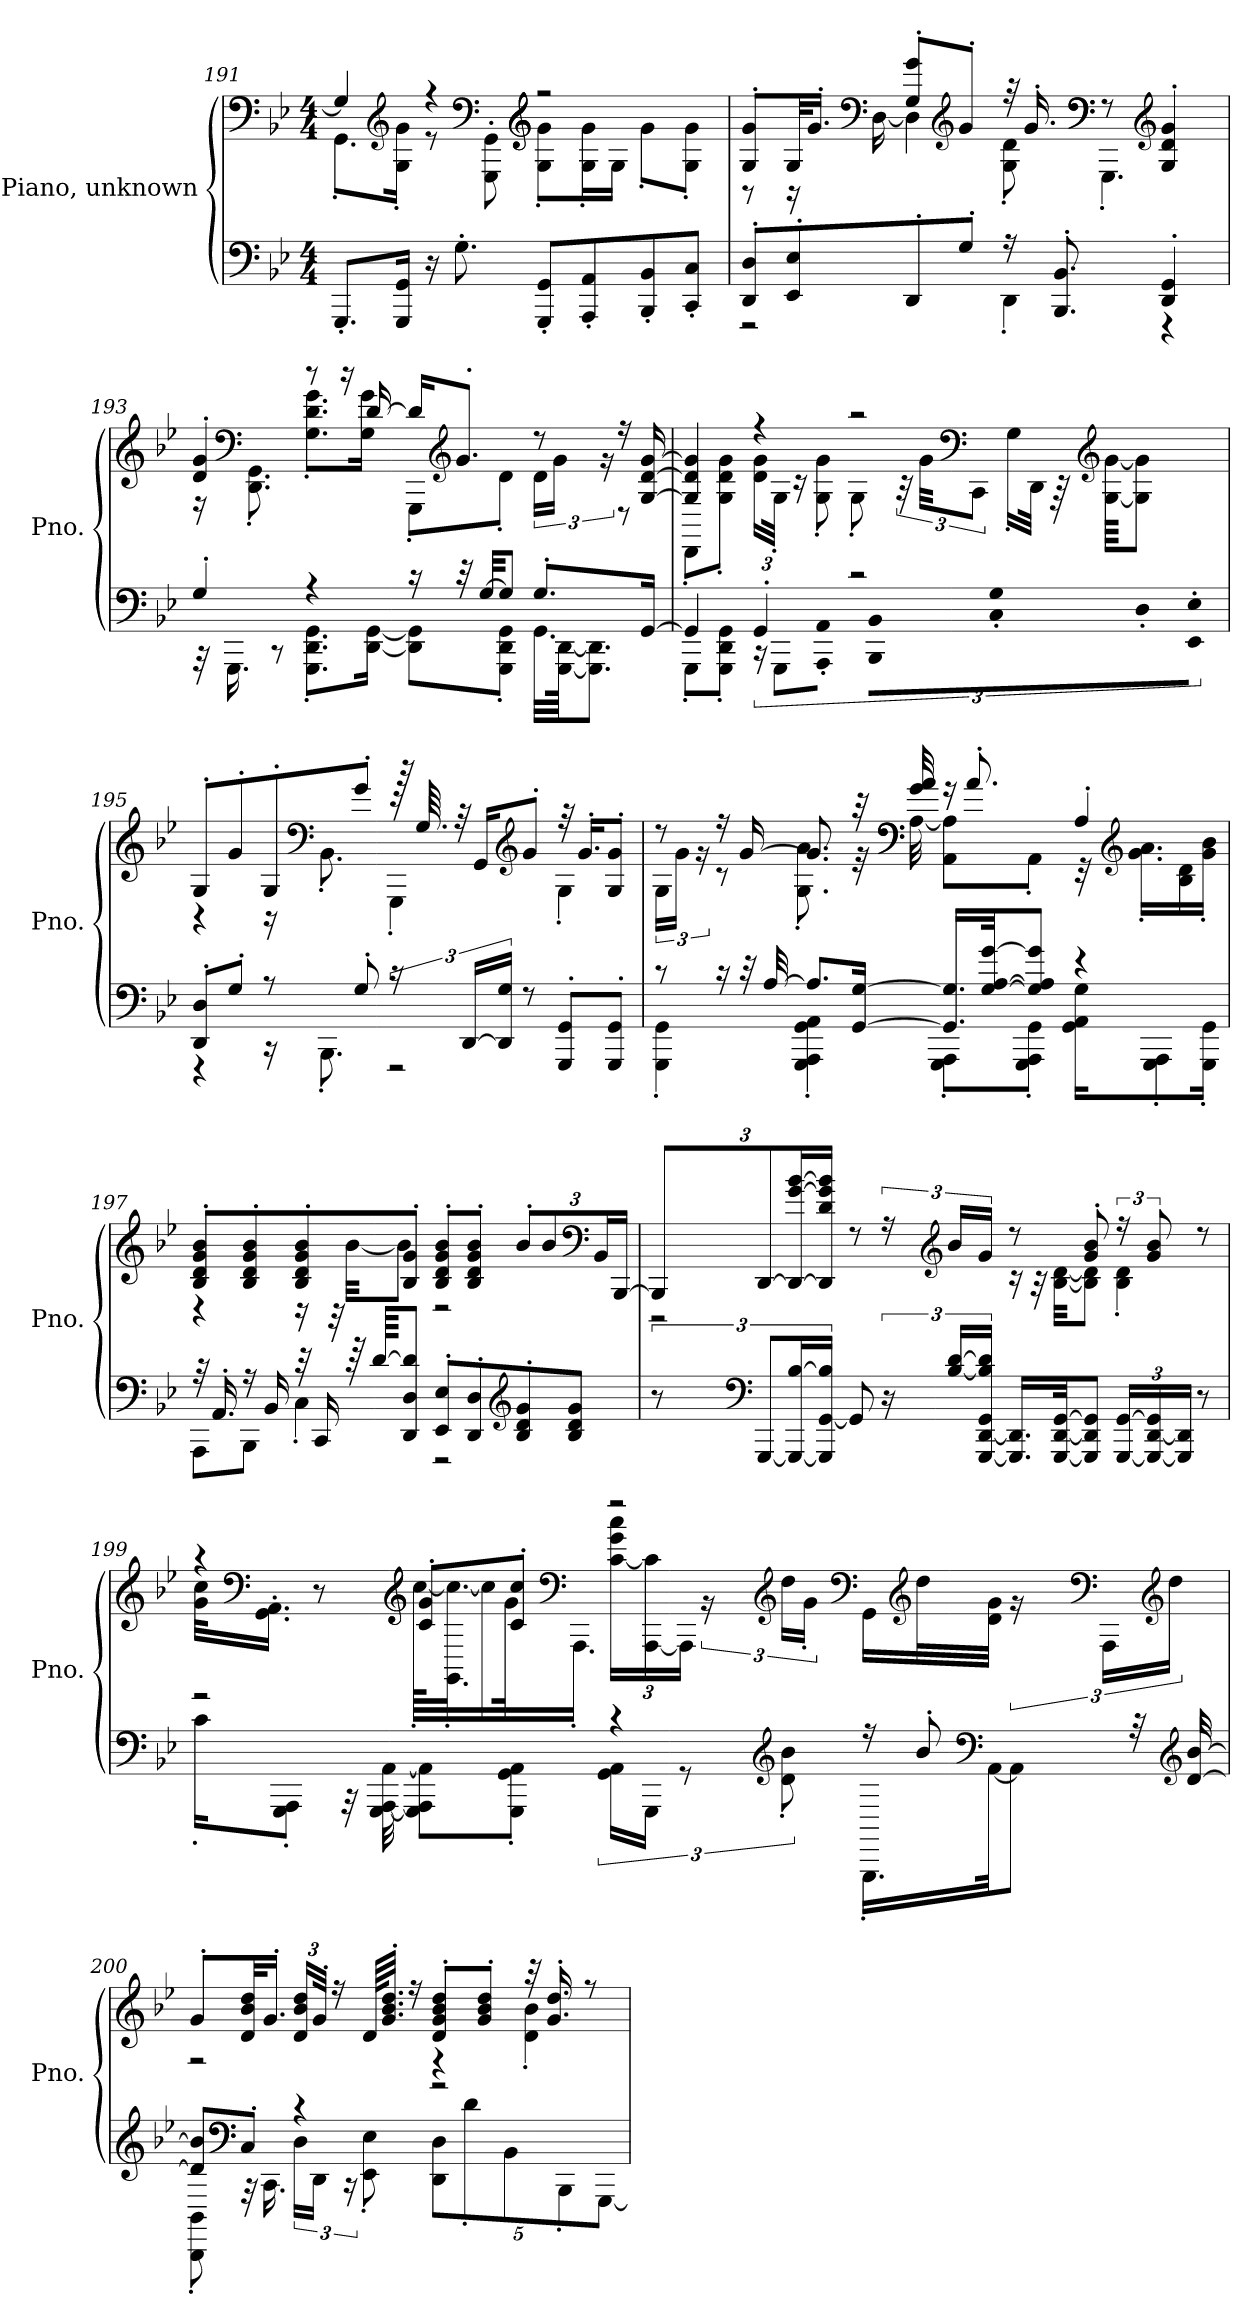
**kern	**kern
*part1	*part1
*staff2	*staff1
*I"Piano, unknown	*
*I'Pno.	*
*clefF4	*clefF4
*k[b-e-]	*k[b-e-]
*M4/4	*M4/4
=191	=191
*	*^
8.GGG'/L	4G/]	8.GG'\L
*	*clefG2	*
16GGG/ 16GG/Jk	.	16G\' 16g\'Jk
16r	4r	8r
8.G'\	.	.
*	*clefF4	*
.	.	8GGG\' 8GG\'
*	*clefG2	*
8GGG/' 8GG/'L	2r	8G\' 8g\'L
8AAA/' 8AA/'	.	16G\' 16g\'L
.	.	16G\JJ
8BBB-/' 8BB-/'	.	8g'\L
8CC/' 8C/'J	.	8G\' 8g\'J
!!LO:PB:g=z	!!
=192	=192	=192
*^	*	*
8DD/' 8D/'L	2r	8G/' 8g/'L	8r
8EE-/' 8E-/'	.	32G/KL	16r
.	.	16.g'/JJ	.
*	*	*clefF4	*
.	.	.	[16D\
8DD'/	.	8G/' 8g/'L	4D\]
*	*	*clefG2	*
8G'/J	.	8g'/J	.
16r	4DD'\	32r	8G\' 8d\'
.	.	16.g'/	.
8.BBB-/' 8.BB-/'	.	.	.
*	*	*clefF4	*
.	.	8r	4.GGG'\
*	*	*clefG2	*
4DD/' 4GG/'	4r	4G/' 4d/' 4g/'	.
=193	=193	=193	=193
4G'/	32r	4d/' 4g/'	16r
.	16.GGG\	.	.
*	*	*clefF4	*
.	.	.	8.DD\' 8.GG\'
.	8r	.	.
4r	8.GGG\' 8.DD\' 8.GG\'L	8r	8.G\' 8.d\' 8.g\'L
.	.	16r	.
.	[16DD\ [16GG\Jk	[16d/	16G\ 16g\Jk
16r	8DD\] 8GG\]L	16d/KL]	8GGG'\L
*	*	*clefG2	*
32r	.	8.g'/J	.
[32G/KKL	.	.	.
8G/J]	8GGG\' 8DD\' 8GG\'J	.	8d'\J
8.G'/L	32.GG\LLL	8r	24d\LL
.	.	.	24g\JJ
.	[64GGG\ [64DD\JJK	.	.
.	8.GGG\] 8.DD\]J	.	.
.	.	.	24r
.	.	16r	8r
[16GG/Jk	.	[16G/ [16d/ [16g/	.
!!LO:LB:g=z	!!
=194	=194	=194	=194
4GG/]	8GGG'\L	4G/] 4d/] 4g/]	8DD'\L
.	8GGG\' 8DD\' 8GG\'J	.	8G\' 8d\' 8g\'J
*	*	*	*Xbrackettup
4GG'/	24r	4r	24d\ 24g\LL
.	12GGG\L	.	48G'\JJk
.	.	.	16r
.	8AAA\' 8AA\'J	.	8G\' 8g\'
2r	8BBB-\ 8BB-\L	2r	8G'\
*	*	*	*brackettup
.	8C\' 8G\'	.	48r
.	.	.	48g\KKL
*	*	*clefF4	*
.	.	.	12CC\J
.	8D'\	.	16G'\LL
.	.	.	32DD\JJk
.	.	.	64r
*	*	*clefG2	*
.	.	.	[64G\ [64g\KKKL
.	8EE-\' 8E-\'J	.	8G\] 8g\]J
=195	=195	=195	=195
8DD/' 8D/'L	4r	8G'/L	4r
8G'/J	.	8g'/	.
8r	16r	8G'/	16r
*	*	*clefF4	*
.	8.BBB-'\	.	8.BB-'\
8G'/	.	8g'/J	.
24r	2r	128r	4GGG'\
.	.	64.G/	.
.	.	32r	.
[24DD/LL	.	.	.
.	.	16GG/KL	.
24DD/] 24G/JJ	.	.	.
*	*	*clefG2	*
8r	.	8g'/J	.
8GGG/' 8GG/'L	.	32r	4G'\
.	.	16.g'/KL	.
8GGG/' 8GG/'J	.	8G/' 8g/'J	.
!!LO:LB:g=z	!!
=196	=196	=196	=196
8r	4GGG\' 4GG\'	8r	24G\LL
.	.	.	24g\JJ
.	.	.	24r
16r	.	16r	8r
32r	.	[16g/	.
[32A/	.	.	.
8.A/L]	4GGG\' 4AAA\' 4GG\' 4AA\'	8.g/]	8.G\' 8.a\'
[16GG/ [16G/Jk	.	32r	32r
*	*	*clefF4	*
.	.	32g/ 32a/	[32A\
16.GG/] 16.G/]LL	8GGG\' 8AAA\'L	16r	8AA\ 8A\]L
.	.	8.a'/	.
[32G/ [32A/ [32g/JK	.	.	.
8G/] 8A/] 8g/]J	8GGG\' 8AAA\' 8GG\'J	.	8AA'\J
4r	16GG\ 16AA\ 16G\KL	4A'/	32r
*	*	*clefG2	*
.	.	.	16.g\' 16.a\'LL
.	8GGG\' 8AAA\'	.	.
.	.	.	16B-\ 16d\
.	16GGG\' 16GG\'Jk	.	16g\' 16b-\'JJ
!!LO:LB:g=z	!!
=197	=197	=197	=197
32r	8AAA\L	8B-/' 8d/' 8g/' 8b-/'L	4r
16.AA'/	.	.	.
16r	8BBB-\J	8B-/' 8d/' 8g/' 8b-/'	.
16BB-/	.	.	.
32r	4C'\	8B-/' 8d/' 8g/' 8b-/'	16r
16CC/	.	.	.
.	.	.	32r
64r	.	.	[32b-\KKL
[64d/KKKL	.	.	.
8DD/ 8D/ 8d/]J	.	8B-/' 8g/'J	8b-\J]
8EE-/' 8E-/'L	2r	8B-/' 8d/' 8g/' 8b-/'L	2r
8DD/' 8D/'	.	8B-/' 8d/' 8g/' 8b-/'J	.
*clefG2	*	*	*
*	*	*Xbrackettup	*
8B-/' 8d/' 8g/'	.	12b-'/L	.
.	.	12b-/	.
8B-/ 8d/ 8g/J	.	.	.
*	*	*clefF4	*
.	.	24BB-/L	.
.	.	[24BBB-/JJ	.
*v	*v	*	*
!!LO:LB:g=z	!!
=198	=198	=198
12r	12BBB-/L]	2r
*clefF4	*	*
[12GGG/L	[12DD/	.
24GGG/_ [24B-/L	24DD/_ [24g/ [24b-/L	.
24GGG/] [24GG/ 24B-/]JJ	24DD/] 24d/ 24g/] 24b-/]JJ	.
8GG/]	8r	.
*	*brackettup	*
24r	24r	.
*	*clefG2	*
[24B-/ [24d/LL	24b-/LL	.
[24GGG/ [24DD/ 24GG/ 24B-/] 24d/]JJ	24g/JJ	.
16.GGG/] 16.DD/]LL	8r	16r
.	.	32r
[32GGG/ [32DD/ [32GG/JK	.	[32B-\ [32d\KKL
8GGG/] 8DD/] 8GG/]J	8g/' 8b-/'	8B-\] 8d\]J
*Xbrackettup	*	*
[24GGG/ [24GG/LL	24r	4B-\' 4d\'
24GGG/_ [24DD/ 24GG/]	12g/ 12b-/	.
24GGG/] 24DD/]JJ	.	.
8r	8r	.
!!LO:LB:g=z	!!
=199	=199	=199
*^	*	*
2r	16c'\KL	4r	32g\ 32cc\KLL
*	*	*clefF4	*
.	.	.	16.GG\' 16.AA\'JJ
.	8GGG\' 8AAA\'J	.	.
.	.	.	8r
.	32r	.	.
.	[32GGG\ [32AAA\ [32AA\	.	.
*	*	*clefG2	*
.	8GGG\] 8AAA\] 8AA\]L	8c/' 8g/'L	[64cc'\KLLL
.	.	.	32.GG\' 32.cc\_'J
.	.	.	16cc\]
.	8GGG\' 8GG\' 8AA\'J	8c/' 8cc/'J	32g\K
*	*	*clefF4	*
.	.	.	16.AAA'\JJ
*	*brackettup	*	*Xbrackettup
4r	24GG\ 24AA\LL	2r	[24c\ 24g\ 24cc\LL
.	24GGG\JJ	.	[24AAA\ 24c\]
.	12r	.	24AAA\JJ]
*	*	*	*brackettup
.	.	.	24r
*clefG2	*	*clefG2	*
.	12d\' 12b-\'	.	24dd\LL
.	.	.	24g'\JJ
*	*	*clefF4	*
16r	16.GGG'\LL	.	16GG\LL
*	*	*clefG2	*
8b-'/	.	.	32dd\L
*clefF4	*	*	*
.	[32AA\JK	.	32d\ 32g\JJJ
.	8AA\J]	.	24r
*	*	*clefF4	*
.	.	.	24AAA\LL
32r	.	.	.
*	*	*clefG2	*
.	.	.	24dd\JJ
*clefG2	*	*	*
[32d/ [32b-/	.	.	.
!!LO:PB:g=z	!!
=200	=200	=200	=200
8d/] 8b-/]L	8BBB-\' 8BB-\'	8g'/L	2r
*clefF4	*	*	*
8C'/J	32r	32d/ 32b-/ 32dd/KL	.
.	16.CC\	16.g'/JJ	.
*	*	*Xbrackettup	*
4r	24D\LL	24d/ 24b-/ 24dd/LL	.
.	24DD\JJ	48g'/JJk	.
.	.	16r	.
.	24r	.	.
.	8EE-\' 8E-\'	64d/KLLL	.
.	.	32.g/' 32.b-/' 32.dd/'JJJ	.
.	.	16r	.
*	*Xbrackettup	*	*
2r	10DD\ 10D\L	8d/' 8g/' 8b-/' 8dd/'L	4r
.	10d'\	.	.
.	.	8g/' 8b-/' 8dd/'J	.
.	10BB-\	.	.
.	.	32r	4d\' 4b-\'
.	.	16.g/' 16.dd/'	.
.	10BBB-'\	.	.
.	.	8r	.
.	[10GGG\J	.	.
*v	*v	*	*
*	*v	*v
=	=
*-	*-
